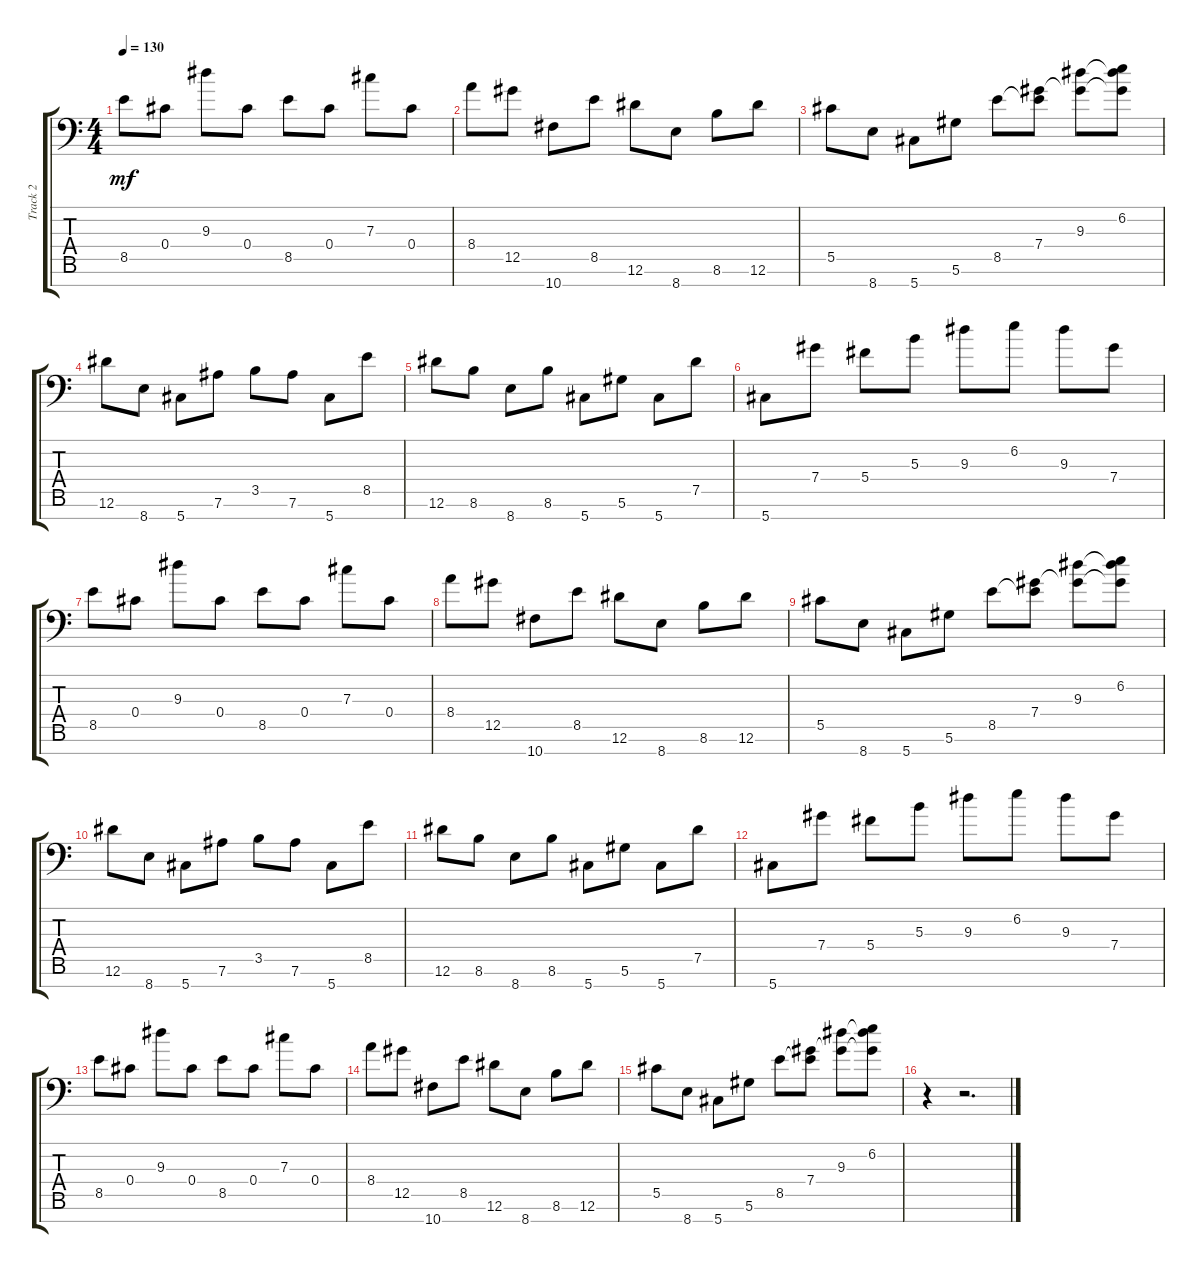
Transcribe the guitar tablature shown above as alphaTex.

\track ("Track 2" "Track 2") {instrument distortionguitar}
\staff {score tabs}
\tuning (Eb4 Bb3 Gb3 Db3 Ab2 Eb2 Ab1) {hide}
\ts (4 4)
\tempo 130
\clef f4
\ks c
8.5.8{dy mf} 0.4.8 9.3.8 0.4.8 8.5.8 0.4.8 7.3.8 0.4.8 |
8.4.8 12.5.8 10.7.8 8.5.8 12.6.8 8.7.8 8.6.8 12.6.8 |
5.5.8 8.7.8 5.7.8 5.6.8 8.5.8 (7.4 8.5{t}).8 (9.3 7.4{t}).8 (6.2 9.3{t} 7.4{t}).8 |
12.6.8 8.7.8 5.7.8 7.6.8 3.5.8 7.6.8 5.7.8 8.5.8 |
12.6.8 8.6.8 8.7.8 8.6.8 5.7.8 5.6.8 5.7.8 7.5.8 |
5.7.8 7.4.8 5.4.8 5.3.8 9.3.8 6.2.8 9.3.8 7.4.8 |
8.5.8 0.4.8 9.3.8 0.4.8 8.5.8 0.4.8 7.3.8 0.4.8 |
8.4.8 12.5.8 10.7.8 8.5.8 12.6.8 8.7.8 8.6.8 12.6.8 |
5.5.8 8.7.8 5.7.8 5.6.8 8.5.8 (7.4 8.5{t}).8 (9.3 7.4{t}).8 (6.2 9.3{t} 7.4{t}).8 |
12.6.8 8.7.8 5.7.8 7.6.8 3.5.8 7.6.8 5.7.8 8.5.8 |
12.6.8 8.6.8 8.7.8 8.6.8 5.7.8 5.6.8 5.7.8 7.5.8 |
5.7.8 7.4.8 5.4.8 5.3.8 9.3.8 6.2.8 9.3.8 7.4.8 |
8.5.8 0.4.8 9.3.8 0.4.8 8.5.8 0.4.8 7.3.8 0.4.8 |
8.4.8 12.5.8 10.7.8 8.5.8 12.6.8 8.7.8 8.6.8 12.6.8 |
5.5.8 8.7.8 5.7.8 5.6.8 8.5.8 (7.4 8.5{t}).8 (9.3 7.4{t}).8 (6.2 9.3{t} 7.4{t}).8 |
r.4 r.2{d}
